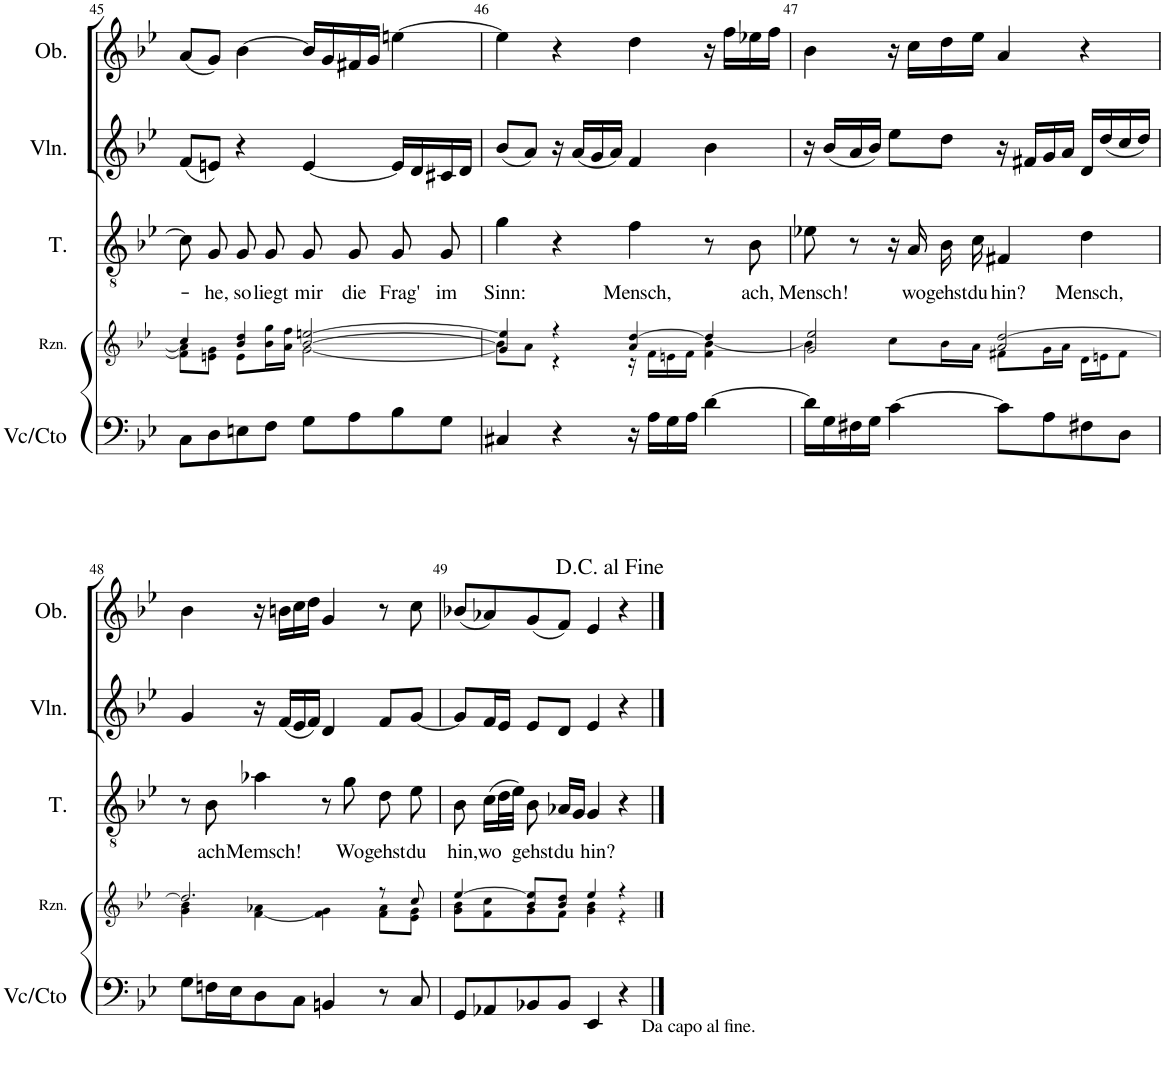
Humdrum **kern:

**kern	**kern	**kern	**text	**kern	**kern
*part5	*part4	*part3	*part3	*part2	*part1
*staff5	*staff4	*staff3	*staff3	*staff2	*staff1
*I"Vcl/Cto	*I"Realization	*I"Tenor	*	*I"Violin	*I"Oboe
*I'Vc/Cto	*I'Rzn.	*I'T.	*	*I'Vln.	*I'Ob.
!!LO:PB:g=z
*clefF4	*clefG2	*clefGv2	*	*clefG2	*clefG2
*k[b-e-]	*k[b-e-]	*k[b-e-]	*	*k[b-e-]	*k[b-e-]
*M4/4	*M4/4	*M4/4	*	*M4/4	*M4/4
=45	=45	=45	=45	=45	=45
*	*^	*	*	*	*
8C\L	4cc/	8f\] 8a\]L	8c\]	.	(8f/L	(8a/L
!	!	!	!	!LO:LY:b	!	!
8D\	.	8en\ 8g\J	8G/	-he,	8en/J)	8g/J)
!	!	!	!	!LO:LY:b	!	!
8En\	4b-/ 4dd/	8e\L	8G/	so	4r	[4b-\
!	!	!	!	!LO:LY:b	!	!
8F\J	.	16b-\ 16gg\L	8G/	liegt	.	.
.	.	16a\ 16ff\JJ	.	.	.	.
!	!	!	!	!LO:LY:b	!	!
8G\L	[2b-/ [2een/	[2g\	8G/	mir	[4e/	16b-/LL]
.	.	.	.	.	.	16g/
!	!	!	!	!LO:LY:b	!	!
8A\	.	.	8G/	die	.	16f#X/
.	.	.	.	.	.	16g/JJ
!	!	!	!	!LO:LY:b	!	!
8B-\	.	.	8G/	Frag'	16e/LL]	[4een\
.	.	.	.	.	16d/	.
!	!	!	!	!LO:LY:b	!	!
8G\J	.	.	8G/	im	16c#X/	.
.	.	.	.	.	16d/JJ	.
=46	=46	=46	=46	=46	=46	=46
!	!	!	!	!LO:LY:b	!	!
4C#X/	4g/] 4ee/]	8b-\L]	4g\	Sinn:	(8b-/L	4ee\]
.	.	8a\J	.	.	8a/J)	.
4r	4r	4r	4r	.	16r	4r
.	.	.	.	.	(16a/LL	.
.	.	.	.	.	16g/	.
.	.	.	.	.	16a/JJ)	.
!	!	!	!	!LO:LY:b	!	!
16r	4a/ [4dd/	16r	4f\	Mensch,	4f/	4dd\
16A\LL	.	16f\LL	.	.	.	.
16G\	.	16en\	.	.	.	.
16A\JJ	.	16f\JJ	.	.	.	.
[4d\	4dd/]	4f\ [4b-\	8r	.	4b-\	16r
.	.	.	.	.	.	16ff\LL
!	!	!	!	!LO:LY:b	!	!
.	.	.	8B-\	ach,	.	16ee-X\
.	.	.	.	.	.	16ff\JJ
=47	=47	=47	=47	=47	=47	=47
!	!	!	!	!LO:LY:b	!	!
16d\LL]	2g/ 2ee-/	4b-\]	8e-X\	Mensch!	16r	4b-\
16G\	.	.	.	.	(16b-/LL	.
16F#X\	.	.	8r	.	16a/	.
16G\JJ	.	.	.	.	16b-/JJ)	.
[4c\	.	8cc\L	16r	.	8ee-\L	16r
!	!	!	!	!LO:LY:b	!	!
.	.	.	16A/	wo	.	16cc\LL
!	!	!	!	!LO:LY:b	!	!
.	.	16b-\L	16B-\	gehst	8dd\J	16dd\
!	!	!	!	!LO:LY:b	!	!
.	.	16a\JJ	16c\	du	.	16ee-\JJ
!	!	!	!	!LO:LY:b	!	!
8c\L]	2a/ [2dd/	8f#X\L	4F#X/	hin?	16r	4a/
.	.	.	.	.	16f#X/LL	.
8A\	.	16g\L	.	.	16g/	.
.	.	16a\JJ	.	.	16a/JJ	.
!	!	!	!	!LO:LY:b	!	!
8F#X\	.	16d\LL	4d\	Mensch,	16d/LL	4r
.	.	16en\J	.	.	(16dd/	.
8D\J	.	8f#\J	.	.	16cc/	.
.	.	.	.	.	16dd/JJ)	.
!!LO:LB:g=z
=48	=48	=48	=48	=48	=48	=48
8G\L	2.dd/]	4g\ 4b-\	8r	.	4g/	4b-\
!	!	!	!	!LO:LY:b	!	!
16Fn\L	.	.	8B-\	ach	.	.
16E-\J	.	.	.	.	.	.
!	!	!	!	!LO:LY:b	!	!
8D\	.	[4f\ 4a-X\	4a-X\	Memsch!	16r	16r
.	.	.	.	.	(16f/LL	16bn\LL
8C\J	.	.	.	.	16e-/	16cc\
.	.	.	.	.	16f/JJ)	16dd\JJ
4BBn/	.	4f\] 4g\	8r	.	4d/	4g/
!	!	!	!	!LO:LY:b	!	!
.	.	.	8g\	Wo	.	.
!	!	!	!	!LO:LY:b	!	!
8r	8r	8f\ 8a-\L	8d\	gehst	8f/L	8r
!	!	!	!	!LO:LY:b	!	!
8C/	8cc/	8e-\ 8g\J	8e-\	du	[8g/J	8cc\
=49	=49	=49	=49	=49	=49	=49
!	!	!	!	!LO:LY:b	!	!
8GG/L	[4ee-/	8g\ 8b-\L	8B-\	hin,	8g/L]	(8b-X/L
!	!	!	!	!LO:LY:b	!	!
8AA-X/	.	8f\ 8cc\	(16c\LL	wo	16f/L	8a-X/)
.	.	.	32d\L	.	16e-/JJ	.
.	.	.	32e-\JJJ)	.	.	.
!	!	!	!	!LO:LY:b	!	!
8BB-X/	8b-/ 8ee-/]L	8g\	8B-\	gehst	8e-/L	(8g/
!	!	!	!	!LO:LY:b	!	!
8BB-/J	8b-/ 8dd/J	8f\J	16A-X/LL	du	8d/J	8f/J)
.	.	.	16G/JJ	.	.	.
!	!	!	!	!LO:LY:b	!	!
4EE-/	4ee-/	4g\ 4b-\	4G/	hin?	4e-/	4e-/
4r	4r	4r	4r	.	4r	4r
*	*v	*v	*	*	*	*
==	==	==	==	==	==
*-	*-	*-	*-	*-	*-
